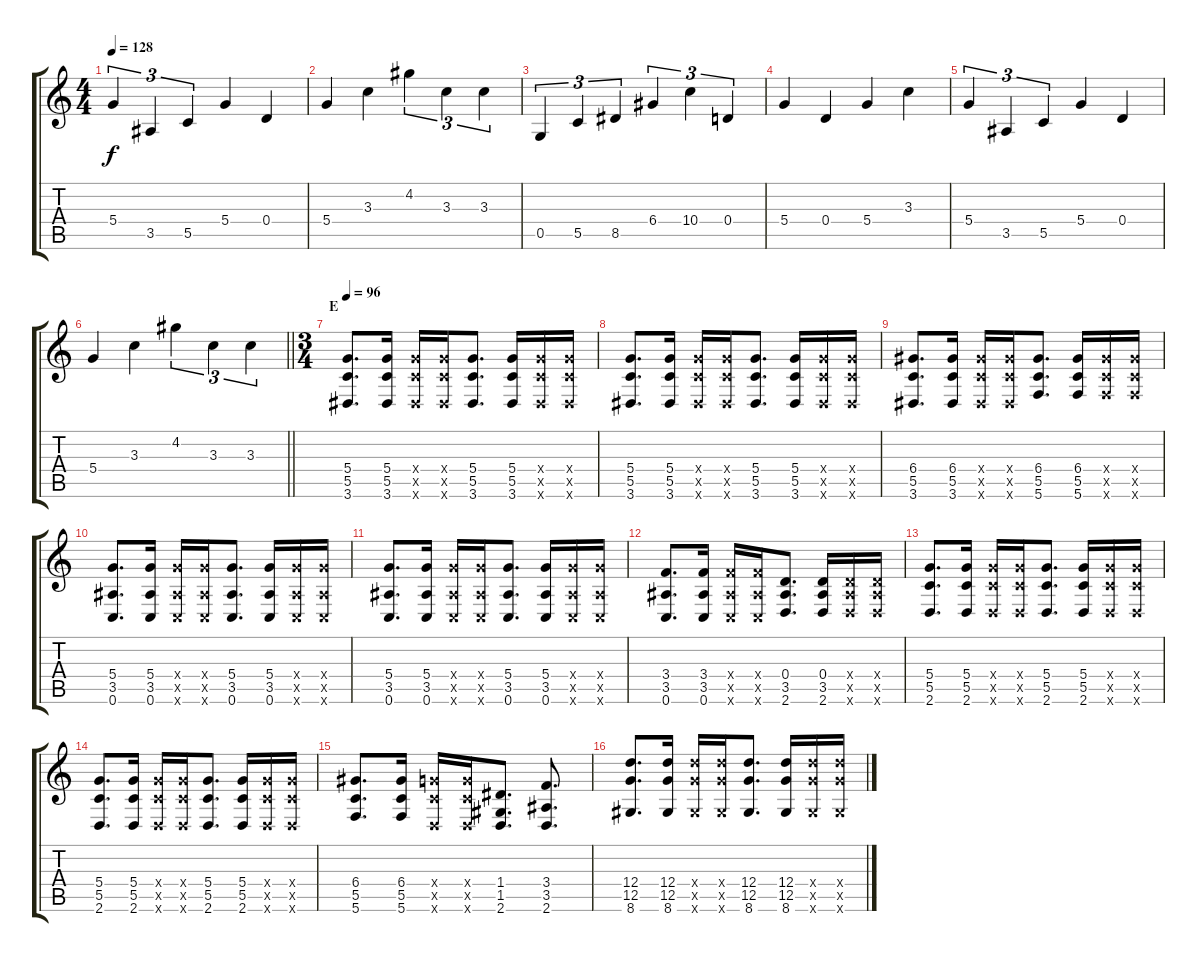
\track "" {instrument distortionguitar}
\staff {score tabs}
\tuning (G4 E4 A3 D3 G2 C2) {hide}
\ts (4 4)
\tempo 128
\clef g2
\ks c
5.4.4{tu (3 2) dy f} 3.5.4{tu (3 2)} 5.5.4{tu (3 2)} 5.4.4 0.4.4 |
5.4.4 3.3.4 4.2.4{tu (3 2)} 3.3.4{tu (3 2)} 3.3.4{tu (3 2)} |
0.5.4{tu (3 2)} 5.5.4{tu (3 2)} 8.5.4{tu (3 2)} 6.4.4{tu (3 2)} 10.4.4{tu (3 2)} 0.4.4{tu (3 2)} |
5.4.4 0.4.4 5.4.4 3.3.4 |
5.4.4{tu (3 2)} 3.5.4{tu (3 2)} 5.5.4{tu (3 2)} 5.4.4 0.4.4 |
\barLineRight lightlight
5.4.4 3.3.4 4.2.4{tu (3 2)} 3.3.4{tu (3 2)} 3.3.4{tu (3 2)} |
\ts (3 4)
\section ("" "E")
\tempo 96
(5.4 5.5 3.6).8{d} (5.4 5.5 3.6).16 (5.4{x} 5.5{x} 3.6{x}).16 (5.4{x} 5.5{x} 3.6{x}).16 (5.4 5.5 3.6).8{d} (5.4 5.5 3.6).16 (5.4{x} 5.5{x} 3.6{x}).16 (5.4{x} 5.5{x} 3.6{x}).16 |
(5.4 5.5 3.6).8{d} (5.4 5.5 3.6).16 (5.4{x} 5.5{x} 3.6{x}).16 (5.4{x} 5.5{x} 3.6{x}).16 (5.4 5.5 3.6).8{d} (5.4 5.5 3.6).16 (5.4{x} 5.5{x} 3.6{x}).16 (5.4{x} 5.5{x} 3.6{x}).16 |
(6.4 5.5 3.6).8{d} (6.4 5.5 3.6).16 (6.4{x} 5.5{x} 3.6{x}).16 (6.4{x} 5.5{x} 3.6{x}).16 (6.4 5.5 5.6).8{d} (6.4 5.5 5.6).16 (6.4{x} 5.5{x} 5.6{x}).16 (6.4{x} 5.5{x} 5.6{x}).16 |
(5.4 3.5 0.6).8{d} (5.4 3.5 0.6).16 (5.4{x} 3.5{x} 0.6{x}).16 (5.4{x} 3.5{x} 0.6{x}).16 (5.4 3.5 0.6).8{d} (5.4 3.5 0.6).16 (5.4{x} 3.5{x} 0.6{x}).16 (5.4{x} 3.5{x} 0.6{x}).16 |
(5.4 3.5 0.6).8{d} (5.4 3.5 0.6).16 (5.4{x} 3.5{x} 0.6{x}).16 (5.4{x} 3.5{x} 0.6{x}).16 (5.4 3.5 0.6).8{d} (5.4 3.5 0.6).16 (5.4{x} 3.5{x} 0.6{x}).16 (5.4{x} 3.5{x} 0.6{x}).16 |
(3.4 3.5 0.6).8{d} (3.4 3.5 0.6).16 (3.4{x} 3.5{x} 0.6{x}).16 (3.4{x} 3.5{x} 0.6{x}).16 (0.4 3.5 2.6).8{d} (0.4 3.5 2.6).16 (0.4{x} 3.5{x} 2.6{x}).16 (0.4{x} 3.5{x} 2.6{x}).16 |
(5.4 5.5 2.6).8{d} (5.4 5.5 2.6).16 (5.4{x} 5.5{x} 2.6{x}).16 (5.4{x} 5.5{x} 2.6{x}).16 (5.4 5.5 2.6).8{d} (5.4 5.5 2.6).16 (5.4{x} 5.5{x} 2.6{x}).16 (5.4{x} 5.5{x} 2.6{x}).16 |
(5.4 5.5 2.6).8{d} (5.4 5.5 2.6).16 (5.4{x} 5.5{x} 2.6{x}).16 (5.4{x} 5.5{x} 2.6{x}).16 (5.4 5.5 2.6).8{d} (5.4 5.5 2.6).16 (5.4{x} 5.5{x} 2.6{x}).16 (5.4{x} 5.5{x} 2.6{x}).16 |
(6.4 5.5 5.6).8{d} (6.4 5.5 5.6).16 (5.4{x} 5.5{x} 2.6{x}).16 (5.4{x} 5.5{x} 2.6{x}).16 (1.4 1.5 2.6).8{d} (3.4 3.5 2.6).8{d} |
(12.4 12.5 8.6).8{d} (12.4 12.5 8.6).16 (12.4{x} 12.5{x} 8.6{x}).16 (12.4{x} 12.5{x} 8.6{x}).16 (12.4 12.5 8.6).8{d} (12.4 12.5 8.6).16 (12.4{x} 12.5{x} 8.6{x}).16 (12.4{x} 12.5{x} 8.6{x}).16
